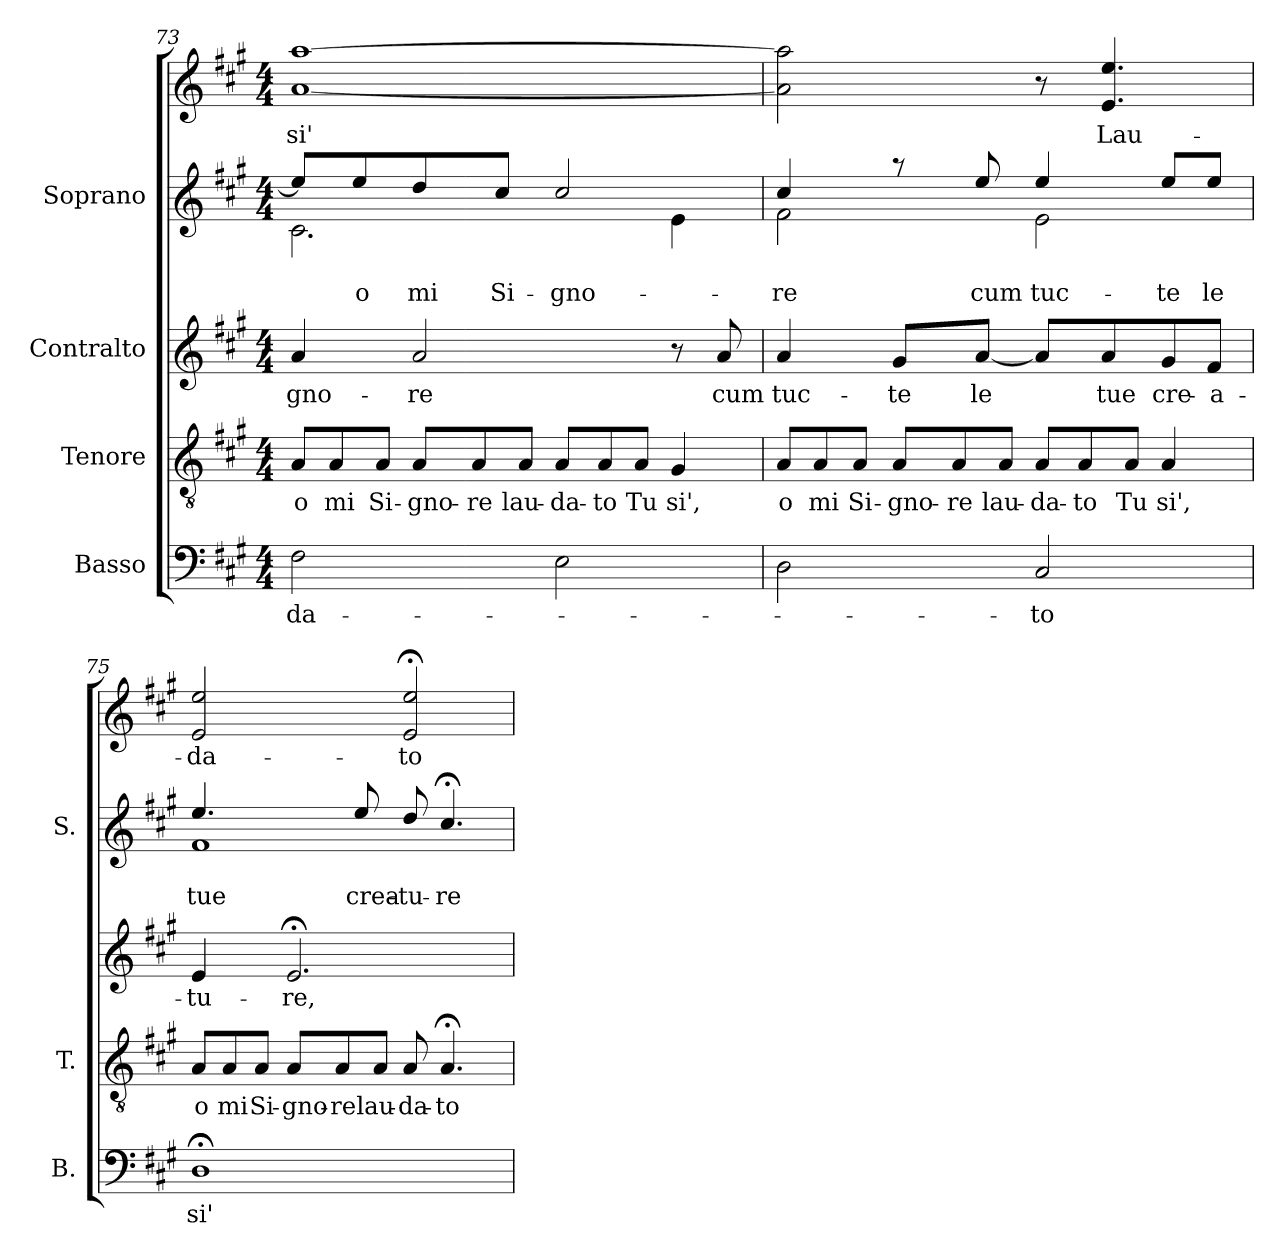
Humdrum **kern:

**kern	**text	**kern	**text	**kern	**text	**kern	**text	**text	**kern	**text
*part5	*part5	*part4	*part4	*part3	*part3	*part2	*part2	*part2	*part1	*part1
*staff5	*staff5	*staff4	*staff4	*staff3	*staff3	*staff2	*staff2	*staff2	*staff1	*staff1
*I"Basso	*	*I"Tenore	*	*I"Contralto	*	*I"Soprano	*	*	*	*
*I'B.	*	*I'T.	*	*	*	*I'S.	*	*	*	*
*clefF4	*	*clefGv2	*	*clefG2	*	*clefG2	*	*	*clefG2	*
*k[f#c#g#]	*	*k[f#c#g#]	*	*k[f#c#g#]	*	*k[f#c#g#]	*	*	*k[f#c#g#]	*
*f#:	*	*f#:	*	*f#:	*	*f#:	*	*	*f#:	*
*M4/4	*	*M4/4	*	*M4/4	*	*M4/4	*	*	*M4/4	*
=73	=73	=73	=73	=73	=73	=73	=73	=73	=73	=73
!	!LO:LY:b	!	!	!	!	!	!	!	!	!
*	*	*Xtuplet	*	*	*	*	*	*	*	*
!	!	!	!LO:LY:b	!	!	!	!	!	!	!
!	!	!	!	!	!LO:LY:b	!	!	!	!	!
*	*	*	*	*	*	*^	*	*	*	*
!	!	!	!	!	!	!	!	!	!	!	!LO:LY:b
2F#\	-da-	12A/L	o	4a/	-gno-	8ee/L]	2.c#\	.	.	[1a [1aa	si'
!	!	!	!LO:LY:b	!	!	!	!	!	!	!	!
.	.	12A/	mi	.	.	.	.	.	.	.	.
!	!	!	!	!	!	!	!	!	!LO:LY:a	!	!
.	.	.	.	.	.	8ee/	.	.	o	.	.
!	!	!	!LO:LY:b	!	!	!	!	!	!	!	!
.	.	12A/J	Si-	.	.	.	.	.	.	.	.
!	!	!	!LO:LY:b	!	!	!	!	!	!	!	!
!	!	!	!	!	!LO:LY:b	!	!	!	!	!	!
!	!	!	!	!	!	!	!	!	!LO:LY:a	!	!
.	.	12A/L	-gno-	2a/	-re	8dd/	.	.	mi	.	.
!	!	!	!LO:LY:b	!	!	!	!	!	!	!	!
.	.	12A/	-re	.	.	.	.	.	.	.	.
!	!	!	!	!	!	!	!	!	!LO:LY:a	!	!
.	.	.	.	.	.	8cc#/J	.	.	Si-	.	.
!	!	!	!LO:LY:b	!	!	!	!	!	!	!	!
.	.	12A/J	lau-	.	.	.	.	.	.	.	.
!	!	!	!LO:LY:b	!	!	!	!	!	!	!	!
!	!	!	!	!	!	!	!	!	!LO:LY:a	!	!
2E\	.	12A/L	-da-	.	.	2cc#/	.	.	-gno-	.	.
!	!	!	!LO:LY:b	!	!	!	!	!	!	!	!
.	.	12A/	-to	.	.	.	.	.	.	.	.
!	!	!	!LO:LY:b	!	!	!	!	!	!	!	!
.	.	12A/J	Tu	.	.	.	.	.	.	.	.
!	!	!	!LO:LY:b	!	!	!	!	!	!	!	!
.	.	4G#/	si',	8r	.	.	4e\	.	.	.	.
!	!	!	!	!	!LO:LY:b	!	!	!	!	!	!
.	.	.	.	8a/	cum	.	.	.	.	.	.
!!LO:LB:g=z
=74	=74	=74	=74	=74	=74	=74	=74	=74	=74	=74	=74
!	!	!	!LO:LY:b	!	!	!	!	!	!	!	!
!	!	!	!	!	!LO:LY:b	!	!	!	!	!	!
!	!	!	!	!	!	!	!	!	!LO:LY:a	!	!
2D\	.	12A/L	o	4a/	tuc-	4cc#/	2f#\	.	-re	2a\] 2aa\]	.
!	!	!	!LO:LY:b	!	!	!	!	!	!	!	!
.	.	12A/	mi	.	.	.	.	.	.	.	.
!	!	!	!LO:LY:b	!	!	!	!	!	!	!	!
.	.	12A/J	Si-	.	.	.	.	.	.	.	.
!	!	!	!LO:LY:b	!	!	!	!	!	!	!	!
!	!	!	!	!	!LO:LY:b	!	!	!	!	!	!
.	.	12A/L	-gno-	8g#/L	-te	8raa	.	.	.	.	.
!	!	!	!LO:LY:b	!	!	!	!	!	!	!	!
.	.	12A/	-re	.	.	.	.	.	.	.	.
!	!	!	!	!	!LO:LY:b	!	!	!	!	!	!
!	!	!	!	!	!	!	!	!	!LO:LY:a	!	!
.	.	.	.	[8a/J	le	8ee/	.	.	cum	.	.
!	!	!	!LO:LY:b	!	!	!	!	!	!	!	!
.	.	12A/J	lau-	.	.	.	.	.	.	.	.
!	!LO:LY:b	!	!	!	!	!	!	!	!	!	!
!	!	!	!LO:LY:b	!	!	!	!	!	!	!	!
!	!	!	!	!	!	!	!	!	!LO:LY:a	!	!
2C#/	-to	12A/L	-da-	8a/L]	.	4ee/	2e\	.	tuc-	8r	.
!	!	!	!LO:LY:b	!	!	!	!	!	!	!	!
.	.	12A/	-to	.	.	.	.	.	.	.	.
!	!	!	!	!	!LO:LY:b	!	!	!	!	!	!
!	!	!	!	!	!	!	!	!	!	!	!LO:LY:b
.	.	.	.	8a/	tue	.	.	.	.	4.e/ 4.ee/	Lau-
!	!	!	!LO:LY:b	!	!	!	!	!	!	!	!
.	.	12A/J	Tu	.	.	.	.	.	.	.	.
!	!	!	!LO:LY:b	!	!	!	!	!	!	!	!
!	!	!	!	!	!LO:LY:b	!	!	!	!	!	!
!	!	!	!	!	!	!	!	!	!LO:LY:a	!	!
.	.	4A/	si',	8g#/	cre-	8ee/L	.	.	-te	.	.
!	!	!	!	!	!LO:LY:b	!	!	!	!	!	!
!	!	!	!	!	!	!	!	!	!LO:LY:a	!	!
.	.	.	.	8f#/J	-a-	8ee/J	.	.	le	.	.
=75	=75	=75	=75	=75	=75	=75	=75	=75	=75	=75	=75
!	!LO:LY:b	!	!	!	!	!	!	!	!	!	!
!	!	!	!LO:LY:b	!	!	!	!	!	!	!	!
!	!	!	!	!	!LO:LY:b	!	!	!	!	!	!
!	!	!	!	!	!	!	!	!	!LO:LY:a	!	!
!	!	!	!	!	!	!	!	!	!	!	!LO:LY:b
1D;<	si'	12A/L	o	4e/	-tu-	4.ee/	1f#	.	tue	2e/ 2ee/	-da-
!	!	!	!LO:LY:b	!	!	!	!	!	!	!	!
.	.	12A/	mi	.	.	.	.	.	.	.	.
!	!	!	!LO:LY:b	!	!	!	!	!	!	!	!
.	.	12A/J	Si-	.	.	.	.	.	.	.	.
!	!	!	!LO:LY:b	!	!	!	!	!	!	!	!
!	!	!	!	!	!LO:LY:b	!	!	!	!	!	!
.	.	12A/L	-gno-	2.e;</	-re,	.	.	.	.	.	.
!	!	!	!LO:LY:b	!	!	!	!	!	!	!	!
.	.	12A/	-re	.	.	.	.	.	.	.	.
!	!	!	!	!	!	!	!	!	!LO:LY:a	!	!
.	.	.	.	.	.	8ee/	.	.	crea-	.	.
!	!	!	!LO:LY:b	!	!	!	!	!	!	!	!
.	.	12A/J	lau-	.	.	.	.	.	.	.	.
!	!	!	!LO:LY:b	!	!	!	!	!	!	!	!
!	!	!	!	!	!	!	!	!	!LO:LY:a	!	!
!	!	!	!	!	!	!	!	!	!	!	!LO:LY:b
.	.	8A/	-da-	.	.	8dd/	.	.	-tu-	2e/;< 2ee/;<	-to
!	!	!	!LO:LY:b	!	!	!	!	!	!	!	!
!	!	!	!	!	!	!	!	!	!LO:LY:a	!	!
.	.	4.A;</	-to	.	.	4.cc#;</	.	.	-re	.	.
*	*	*	*	*	*	*v	*v	*	*	*	*
=	=	=	=	=	=	=	=	=	=	=
*-	*-	*-	*-	*-	*-	*-	*-	*-	*-	*-
